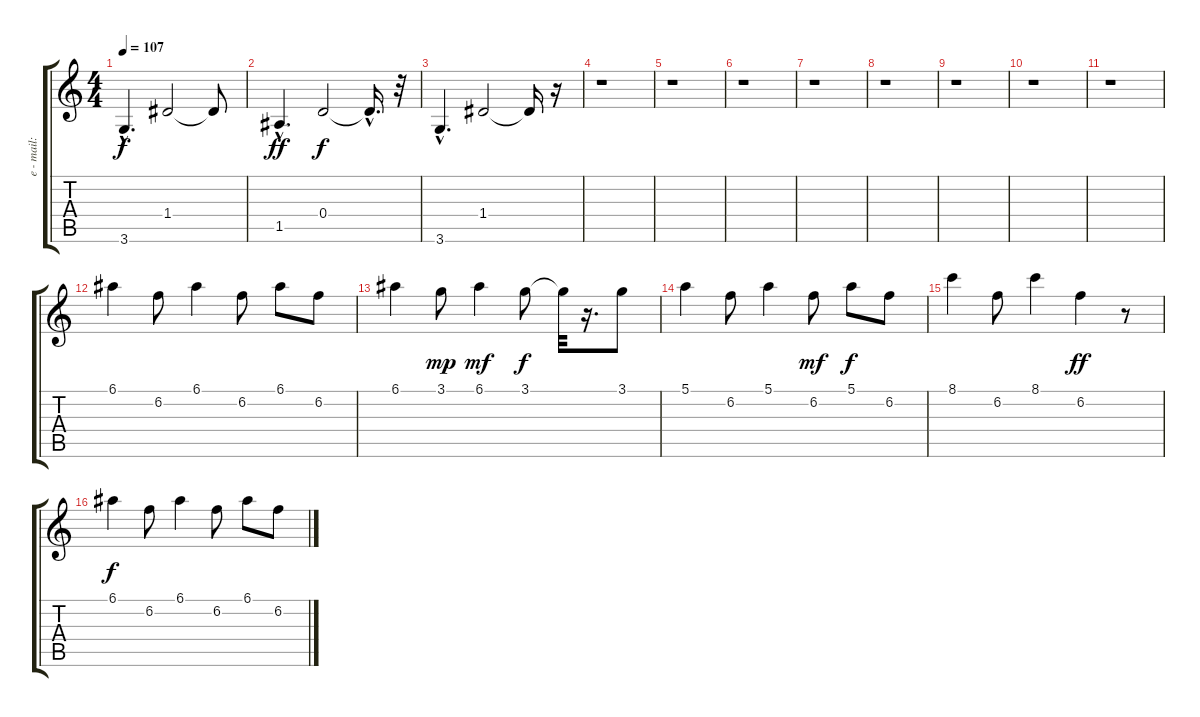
\track ("e - mail:" "e - mail:") {instrument distortionguitar}
\staff {score tabs}
\tuning (E4 B3 G3 D3 A2 E2) {hide}
\ts (4 4)
\tempo 107
\clef g2
\ks c
3.6{hac}.4{d dy f} 1.4.2 1.4{t}.8 |
1.5{hac}.4{d dy ff} 0.4.2{dy f} 0.4{hac t}.16{d} r.32 |
3.6{hac}.4{d} 1.4.2 1.4{t}.16 r.16 |
r.1 |
r.1 |
r.1 |
r.1 |
r.1 |
r.1 |
r.1 |
r.1 |
6.1.4 6.2.8 6.1.4 6.2.8 6.1.8 6.2.8 |
6.1.4 3.1.8{dy mp} 6.1.4{dy mf} 3.1.8{dy f} 3.1{t}.32 r.16{d} 3.1.8 |
5.1.4 6.2.8 5.1.4 6.2.8{dy mf} 5.1.8{dy f} 6.2.8 |
8.1.4 6.2.8 8.1.4 6.2.4{dy ff} r.8 |
6.1.4{dy f} 6.2.8 6.1.4 6.2.8 6.1.8 6.2.8
